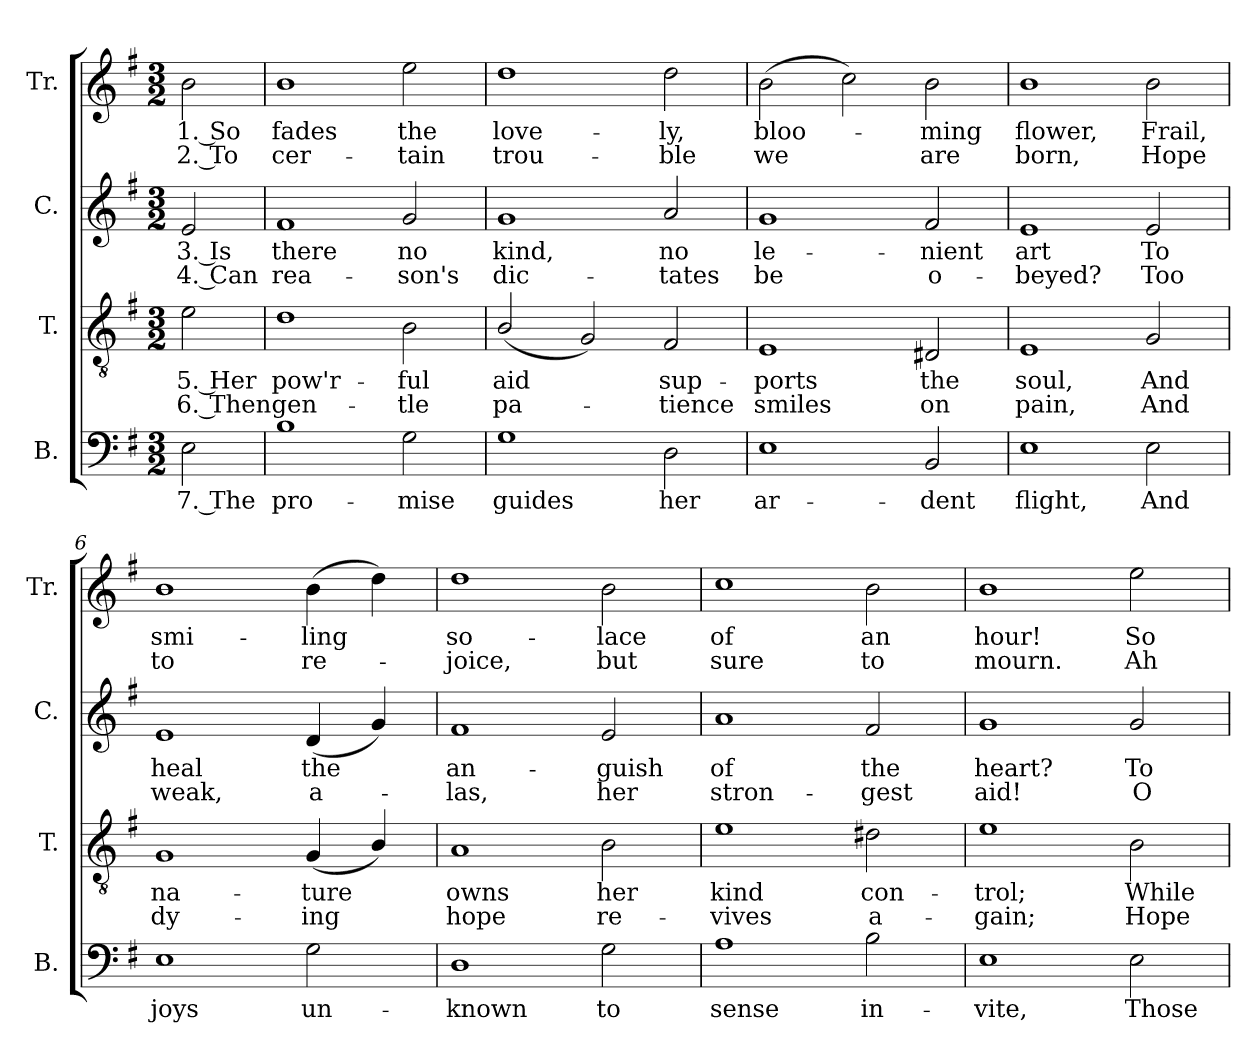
**kern	**text	**kern	**text	**text	**kern	**text	**text	**kern	**text	**text
*part4	*part4	*part3	*part3	*part3	*part2	*part2	*part2	*part1	*part1	*part1
*staff4	*staff4	*staff3	*staff3	*staff3	*staff2	*staff2	*staff2	*staff1	*staff1	*staff1
*I"B.	*	*I"T.	*	*	*I"C.	*	*	*I"Tr.	*	*
*I'B.	*	*I'T.	*	*	*I'C.	*	*	*I'Tr.	*	*
*clefF4	*	*clefGv2	*	*	*clefG2	*	*	*clefG2	*	*
*k[f#]	*	*k[f#]	*	*	*k[f#]	*	*	*k[f#]	*	*
*M3/2	*	*M3/2	*	*	*M3/2	*	*	*M3/2	*	*
*MM120	*	*MM120	*	*	*MM120	*	*	*MM120	*	*
=1	=1	=1	=1	=1	=1	=1	=1	=1	=1	=1
2E\	7. The	2e\	5. Her	6. Then	2e/	3. Is	4. Can	2b\	1. So	2. To
=2	=2	=2	=2	=2	=2	=2	=2	=2	=2	=2
1B	pro-	1d	pow'r-	gen-	1f#	there	rea-	1b	fades	cer-
2G\	-mise	2B\	-ful	-tle	2g/	no	-son's	2ee\	the	-tain
=3	=3	=3	=3	=3	=3	=3	=3	=3	=3	=3
1G	guides	(2B/	aid	pa-	1g	kind,	dic-	1dd	love-	trou-
.	.	2G/)	.	.	.	.	.	.	.	.
2D\	her	2F#/	sup-	-tience	2a/	no	-tates	2dd\	-ly,	-ble
=4	=4	=4	=4	=4	=4	=4	=4	=4	=4	=4
1E	ar-	1E	-ports	smiles	1g	le-	be	(2b\	bloo-	we
.	.	.	.	.	.	.	.	2cc\)	.	.
2BB/	-dent	2D#X/	the	on	2f#/	-nient	o-	2b\	-ming	are
=5	=5	=5	=5	=5	=5	=5	=5	=5	=5	=5
1E	flight,	1E	soul,	pain,	1e	art	-beyed?	1b	flower,	born,
2E\	And	2G/	And	And	2e/	To	Too	2b\	Frail,	Hope
=6	=6	=6	=6	=6	=6	=6	=6	=6	=6	=6
1E	joys	1G	na-	dy-	1e	heal	weak,	1b	smi-	to
2G\	un-	(4G/	-ture	-ing	(4d/	the	a-	(4b\	-ling	re-
.	.	4B/)	.	.	4g/)	.	.	4dd\)	.	.
=7	=7	=7	=7	=7	=7	=7	=7	=7	=7	=7
1D	-known	1A	owns	hope	1f#	an-	-las,	1dd	so-	-joice,
2G\	to	2B\	her	re-	2e/	-guish	her	2b\	-lace	but
=8	=8	=8	=8	=8	=8	=8	=8	=8	=8	=8
1A	sense	1e	kind	-vives	1a	of	stron-	1cc	of	sure
2B\	in-	2d#X\	con-	a-	2f#/	the	-gest	2b\	an	to
=9	=9	=9	=9	=9	=9	=9	=9	=9	=9	=9
1E	-vite,	1e	-trol;	-gain;	1g	heart?	aid!	1b	hour!	mourn.
2E\	Those	2B\	While	Hope	2g/	To	O	2ee\	So	Ah
=	=	=	=	=	=	=	=	=	=	=
*-	*-	*-	*-	*-	*-	*-	*-	*-	*-	*-
